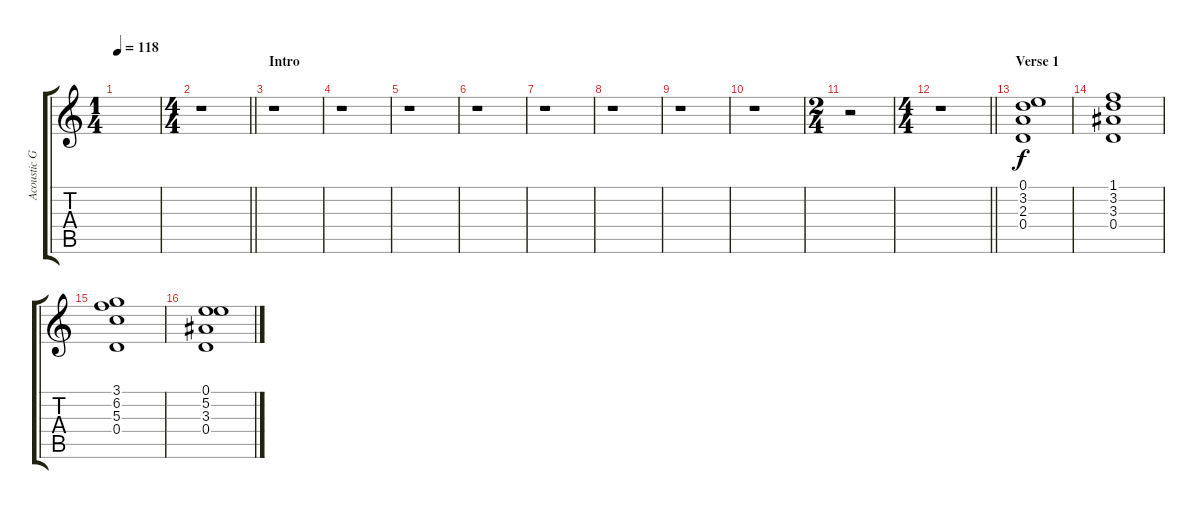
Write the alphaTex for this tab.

\track ("Acoustic Guitar 2" "Acoustic G") {mute instrument acousticguitarnylon}
\staff {score tabs}
\tuning (E4 B3 G3 D3 A2 E2) {hide}
\ts (1 4)
\tempo 118
\clef g2
\ks c
|
\ts (4 4)
\barLineRight lightlight
r.1 |
\section ("" "Intro")
r.1 |
r.1 |
r.1 |
r.1 |
r.1 |
r.1 |
r.1 |
r.1 |
\ts (2 4)
r.2 |
\ts (4 4)
\barLineRight lightlight
r.1 |
\section ("" "Verse 1")
(0.1 3.2 2.3 0.4).1 |
(1.1 3.2 3.3 0.4).1 |
(3.1 6.2 5.3 0.4).1 |
(0.1 5.2 3.3 0.4).1
